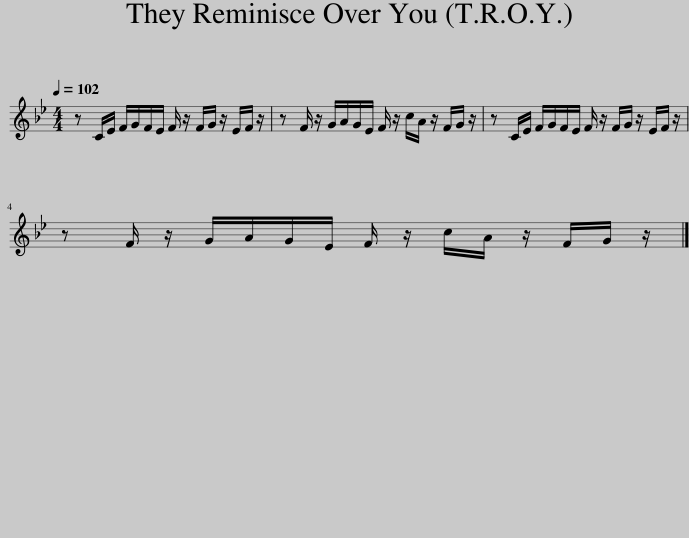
X:1
L:1/8
Q:1/4=102
M:4/4
I:linebreak $
K:none
V:1 treble transpose=-9
V:1
[K:Bb] z C/E/ F/G/F/E/ F/ z/ F/G/ z/ E/F/ z/ | z F/ z/ G/A/G/E/ F/ z/ c/A/ z/ F/G/ z/ | z C/E/ F/G/F/E/ F/ z/ F/G/ z/ E/F/ z/ |$ z F/ z/ G/A/G/E/ F/ z/ c/A/ z/ F/G/ z/ |] %4
